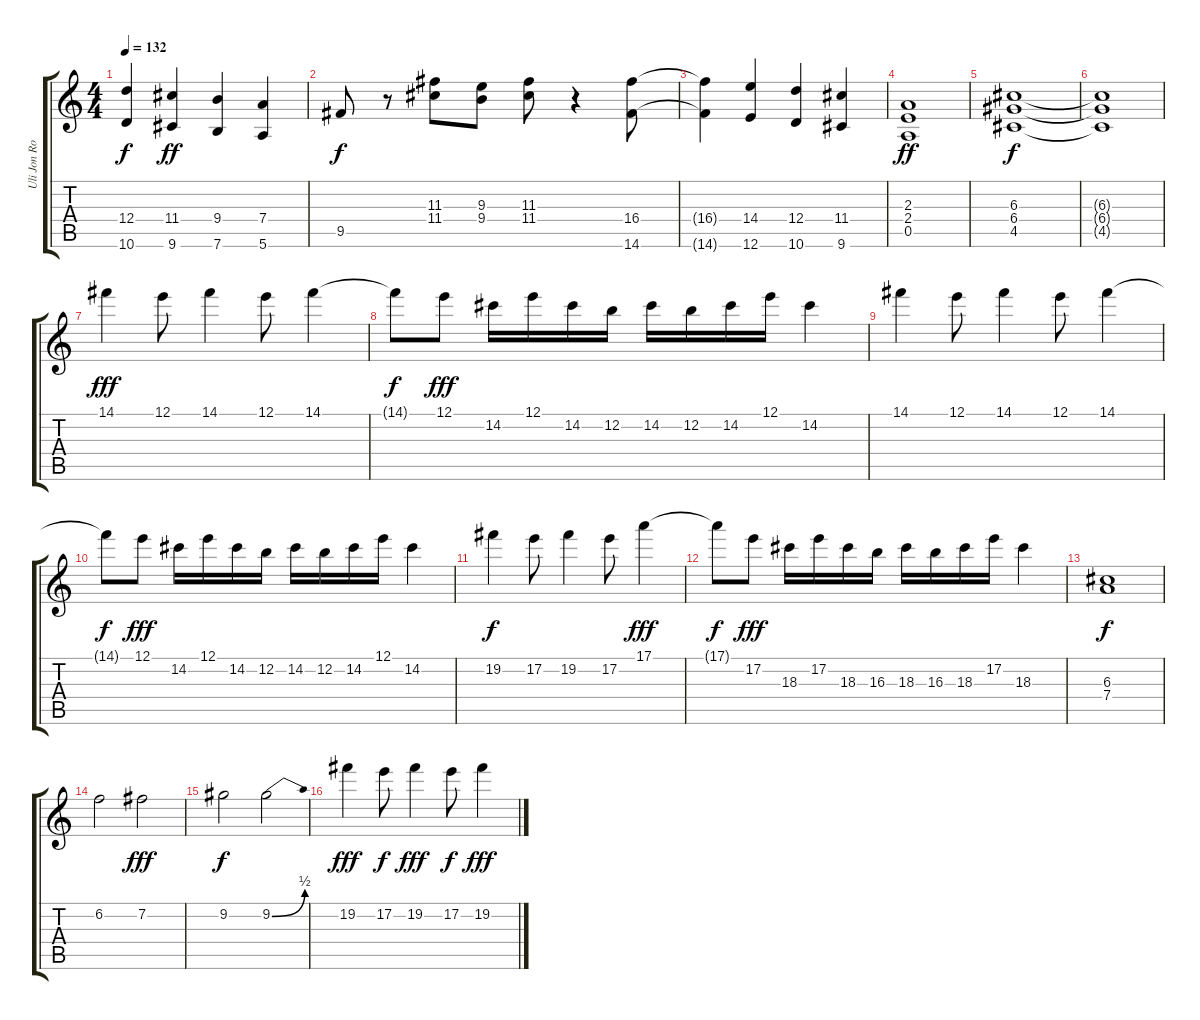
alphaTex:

\track ("Uli Jon Roth" "Uli Jon Ro") {instrument overdrivenguitar}
\staff {score tabs}
\tuning (E4 B3 G3 D3 A2 E2) {hide}
\ts (4 4)
\tempo 132
\clef g2
\ks c
(12.4{t} 10.6{t}).4{dy f} (11.4 9.6).4{dy ff} (9.4 7.6).4 (7.4 5.6).4 |
9.5.8{dy f} r.8 (11.3 11.4).8 (9.3 9.4).8 (11.3 11.4).8 r.4 (16.4 14.6).8 |
(16.4{t} 14.6{t}).4 (14.4 12.6).4 (12.4 10.6).4 (11.4 9.6).4 |
(2.3 2.4 0.5).1{dy ff} |
(6.3 6.4 4.5).1{dy f} |
(6.3{t} 6.4{t} 4.5{t}).1 |
14.1.4{dy fff} 12.1.8 14.1.4 12.1.8 14.1.4 |
14.1{t}.8{dy f} 12.1.8{dy fff} 14.2.16 12.1.16 14.2.16 12.2.16 14.2.16 12.2.16 14.2.16 12.1.16 14.2.4 |
14.1.4 12.1.8 14.1.4 12.1.8 14.1.4 |
14.1{t}.8{dy f} 12.1.8{dy fff} 14.2.16 12.1.16 14.2.16 12.2.16 14.2.16 12.2.16 14.2.16 12.1.16 14.2.4 |
19.2.4{dy f} 17.2.8 19.2.4 17.2.8 17.1.4{dy fff} |
17.1{t}.8{dy f} 17.2.8{dy fff} 18.3.16 17.2.16 18.3.16 16.3.16 18.3.16 16.3.16 18.3.16 17.2.16 18.3.4 |
(6.3 7.4).1{dy f} |
6.2.2 7.2.2{dy fff} |
9.2.2{dy f} 9.2{be (bend 0 0 60 2)}.2 |
19.2.4{dy fff} 17.2.8{dy f} 19.2.4{dy fff} 17.2.8{dy f} 19.2.4{dy fff}
